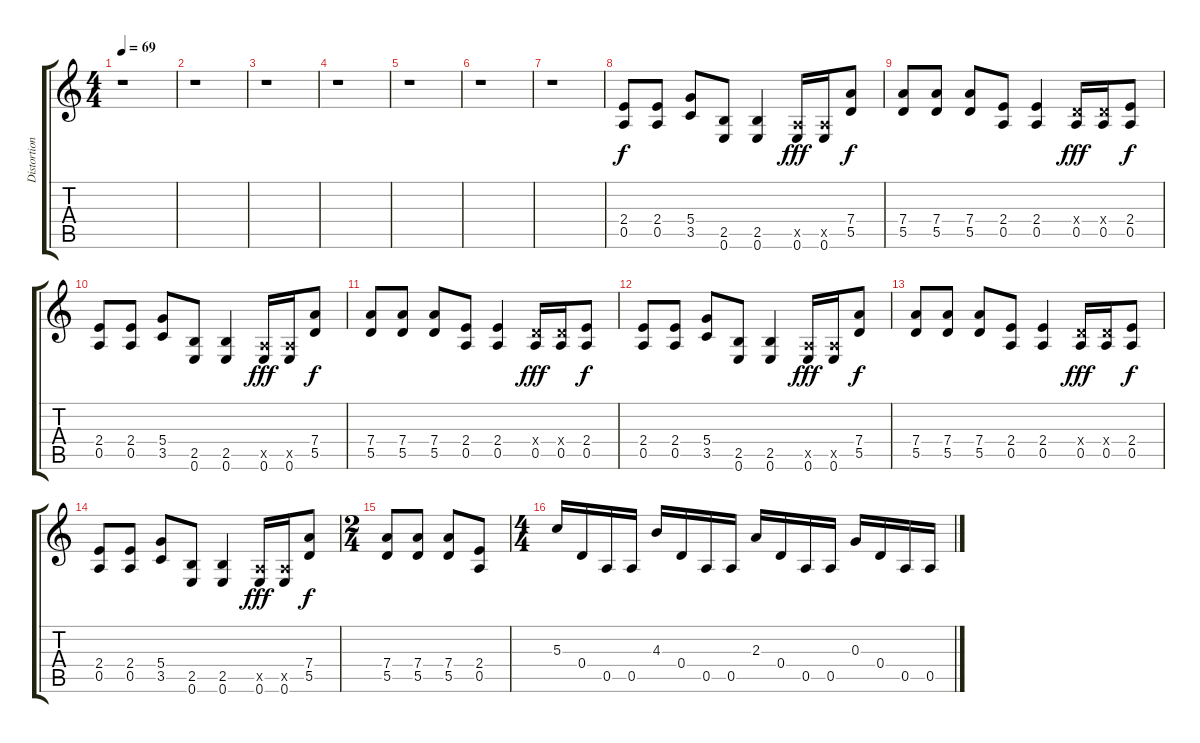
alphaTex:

\track ("Distortion Guitar" "Distortion") {instrument distortionguitar}
\staff {score tabs}
\tuning (E4 B3 G3 D3 A2 E2) {hide}
\ts (4 4)
\tempo 69
\clef g2
\ks c
r.1{dy f volume 16} |
r.1 |
r.1 |
r.1 |
r.1 |
r.1 |
r.1 |
(2.4 0.5).8 (2.4 0.5).8 (5.4 3.5).8 (2.5 0.6).8 (2.5 0.6).4 (0.5{x} 0.6).16{dy fff} (0.5{x} 0.6).16 (7.4 5.5).8{dy f} |
(7.4 5.5).8 (7.4 5.5).8 (7.4 5.5).8 (2.4 0.5).8 (2.4 0.5).4 (0.4{x} 0.5).16{dy fff} (0.4{x} 0.5).16 (2.4 0.5).8{dy f} |
(2.4 0.5).8 (2.4 0.5).8 (5.4 3.5).8 (2.5 0.6).8 (2.5 0.6).4 (0.5{x} 0.6).16{dy fff} (0.5{x} 0.6).16 (7.4 5.5).8{dy f} |
(7.4 5.5).8 (7.4 5.5).8 (7.4 5.5).8 (2.4 0.5).8 (2.4 0.5).4 (0.4{x} 0.5).16{dy fff} (0.4{x} 0.5).16 (2.4 0.5).8{dy f} |
(2.4 0.5).8 (2.4 0.5).8 (5.4 3.5).8 (2.5 0.6).8 (2.5 0.6).4 (0.5{x} 0.6).16{dy fff} (0.5{x} 0.6).16 (7.4 5.5).8{dy f} |
(7.4 5.5).8 (7.4 5.5).8 (7.4 5.5).8 (2.4 0.5).8 (2.4 0.5).4 (0.4{x} 0.5).16{dy fff} (0.4{x} 0.5).16 (2.4 0.5).8{dy f} |
(2.4 0.5).8 (2.4 0.5).8 (5.4 3.5).8 (2.5 0.6).8 (2.5 0.6).4 (0.5{x} 0.6).16{dy fff} (0.5{x} 0.6).16 (7.4 5.5).8{dy f} |
\ts (2 4)
(7.4 5.5).8 (7.4 5.5).8 (7.4 5.5).8 (2.4 0.5).8 |
\ts (4 4)
5.3.16 0.4.16 0.5.16 0.5.16 4.3.16 0.4.16 0.5.16 0.5.16 2.3.16 0.4.16 0.5.16 0.5.16 0.3.16 0.4.16 0.5.16 0.5.16
